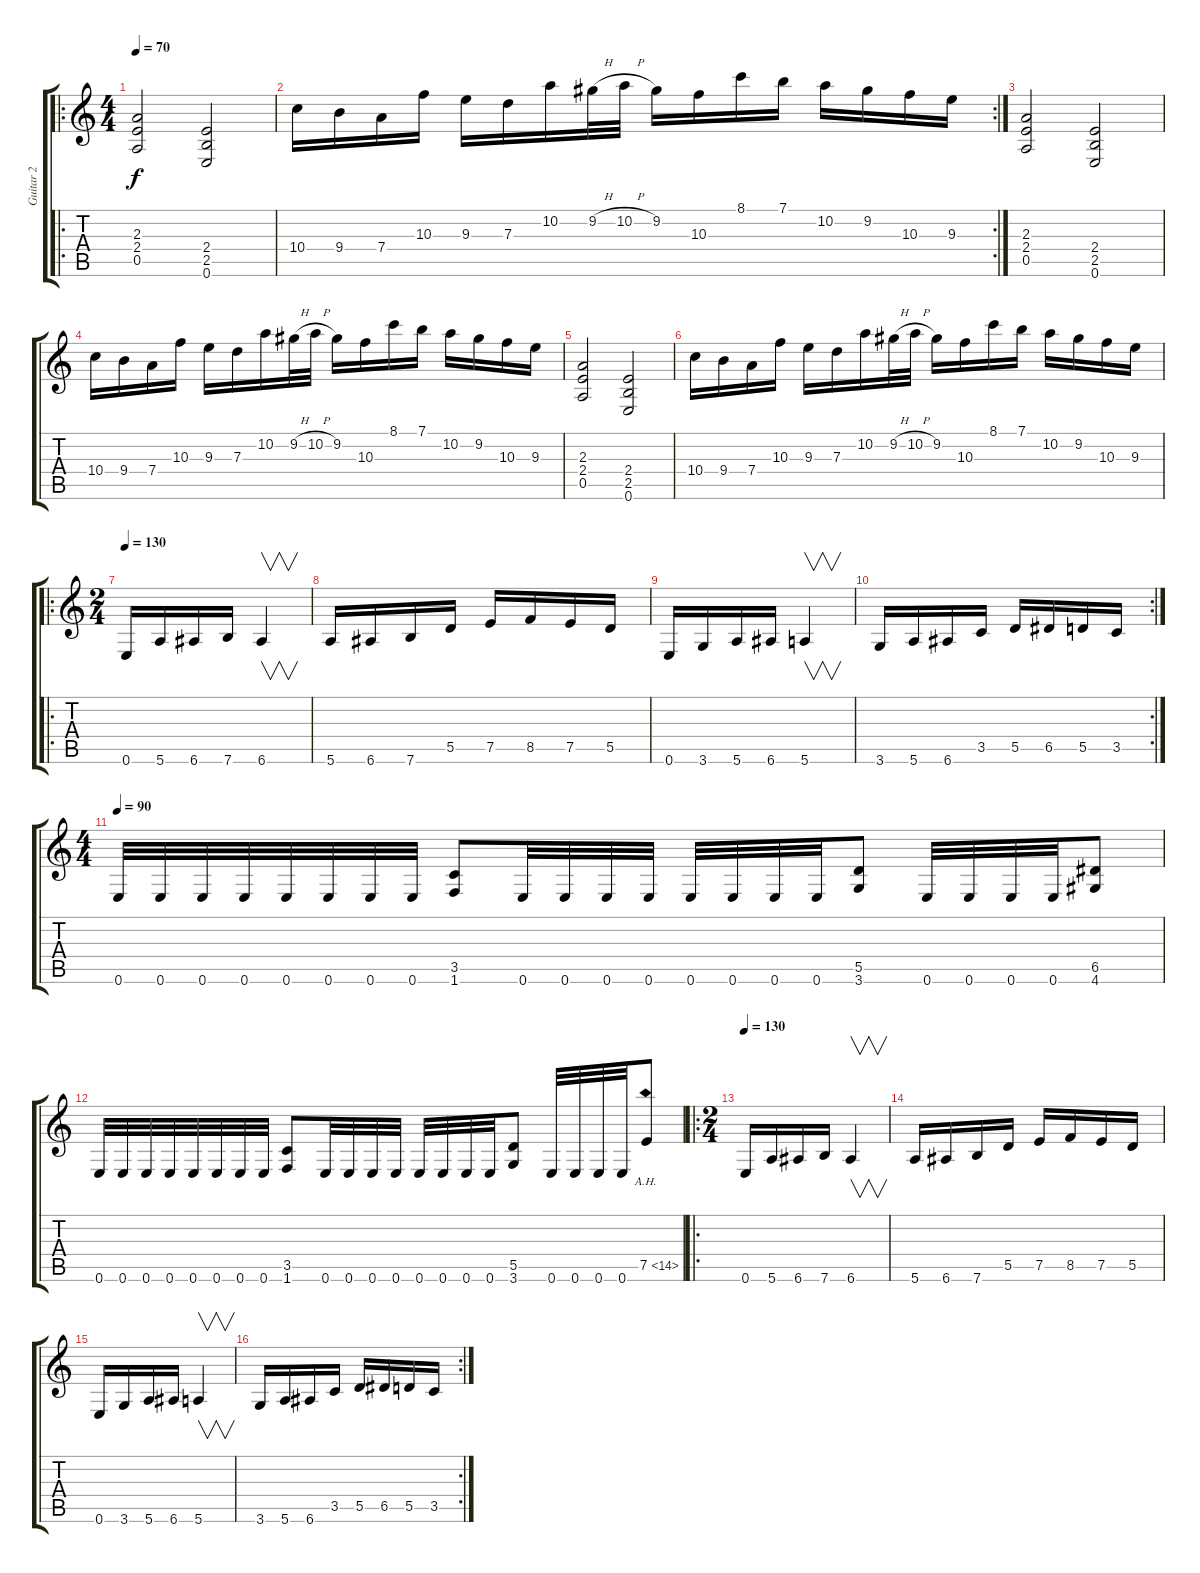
\track ("Guitar 2" "Guitar 2") {instrument distortionguitar}
\staff {score tabs}
\tuning (E4 B3 G3 D3 A2 E2) {hide}
\ro
\ts (4 4)
\tempo 70
\clef g2
\ks c
(2.3 2.4 0.5).2{dy f} (2.4 2.5 0.6).2 |
\rc 2
10.4.16 9.4.16 7.4.16 10.3.16 9.3.16 7.3.16 10.2.16 9.2{h}.32 10.2{h}.32 9.2.16 10.3.16 8.1.16 7.1.16 10.2.16 9.2.16 10.3.16 9.3.16 |
(2.3 2.4 0.5).2 (2.4 2.5 0.6).2 |
10.4.16 9.4.16 7.4.16 10.3.16 9.3.16 7.3.16 10.2.16 9.2{h}.32 10.2{h}.32 9.2.16 10.3.16 8.1.16 7.1.16 10.2.16 9.2.16 10.3.16 9.3.16 |
(2.3 2.4 0.5).2 (2.4 2.5 0.6).2 |
10.4.16 9.4.16 7.4.16 10.3.16 9.3.16 7.3.16 10.2.16 9.2{h}.32 10.2{h}.32 9.2.16 10.3.16 8.1.16 7.1.16 10.2.16 9.2.16 10.3.16 9.3.16 |
\ro
\ts (2 4)
\tempo 130
0.6.16 5.6.16 6.6.16 7.6.16 6.6.4{v} |
5.6.16 6.6.16 7.6.16 5.5.16 7.5.16 8.5.16 7.5.16 5.5.16 |
0.6.16 3.6.16 5.6.16 6.6.16 5.6.4{v} |
\rc 2
3.6.16 5.6.16 6.6.16 3.5.16 5.5.16 6.5.16 5.5.16 3.5.16 |
\ts (4 4)
\tempo 90
0.6.32 0.6.32 0.6.32 0.6.32 0.6.32 0.6.32 0.6.32 0.6.32 (3.5 1.6).8 0.6.32 0.6.32 0.6.32 0.6.32 0.6.32 0.6.32 0.6.32 0.6.32 (5.5 3.6).8 0.6.32 0.6.32 0.6.32 0.6.32 (6.5 4.6).8 |
0.6.32 0.6.32 0.6.32 0.6.32 0.6.32 0.6.32 0.6.32 0.6.32 (3.5 1.6).8 0.6.32 0.6.32 0.6.32 0.6.32 0.6.32 0.6.32 0.6.32 0.6.32 (5.5 3.6).8 0.6.32 0.6.32 0.6.32 0.6.32 7.5{ah 7}.8 |
\ro
\ts (2 4)
\tempo 130
0.6.16 5.6.16 6.6.16 7.6.16 6.6.4{v} |
5.6.16 6.6.16 7.6.16 5.5.16 7.5.16 8.5.16 7.5.16 5.5.16 |
0.6.16 3.6.16 5.6.16 6.6.16 5.6.4{v} |
\rc 2
3.6.16 5.6.16 6.6.16 3.5.16 5.5.16 6.5.16 5.5.16 3.5.16
